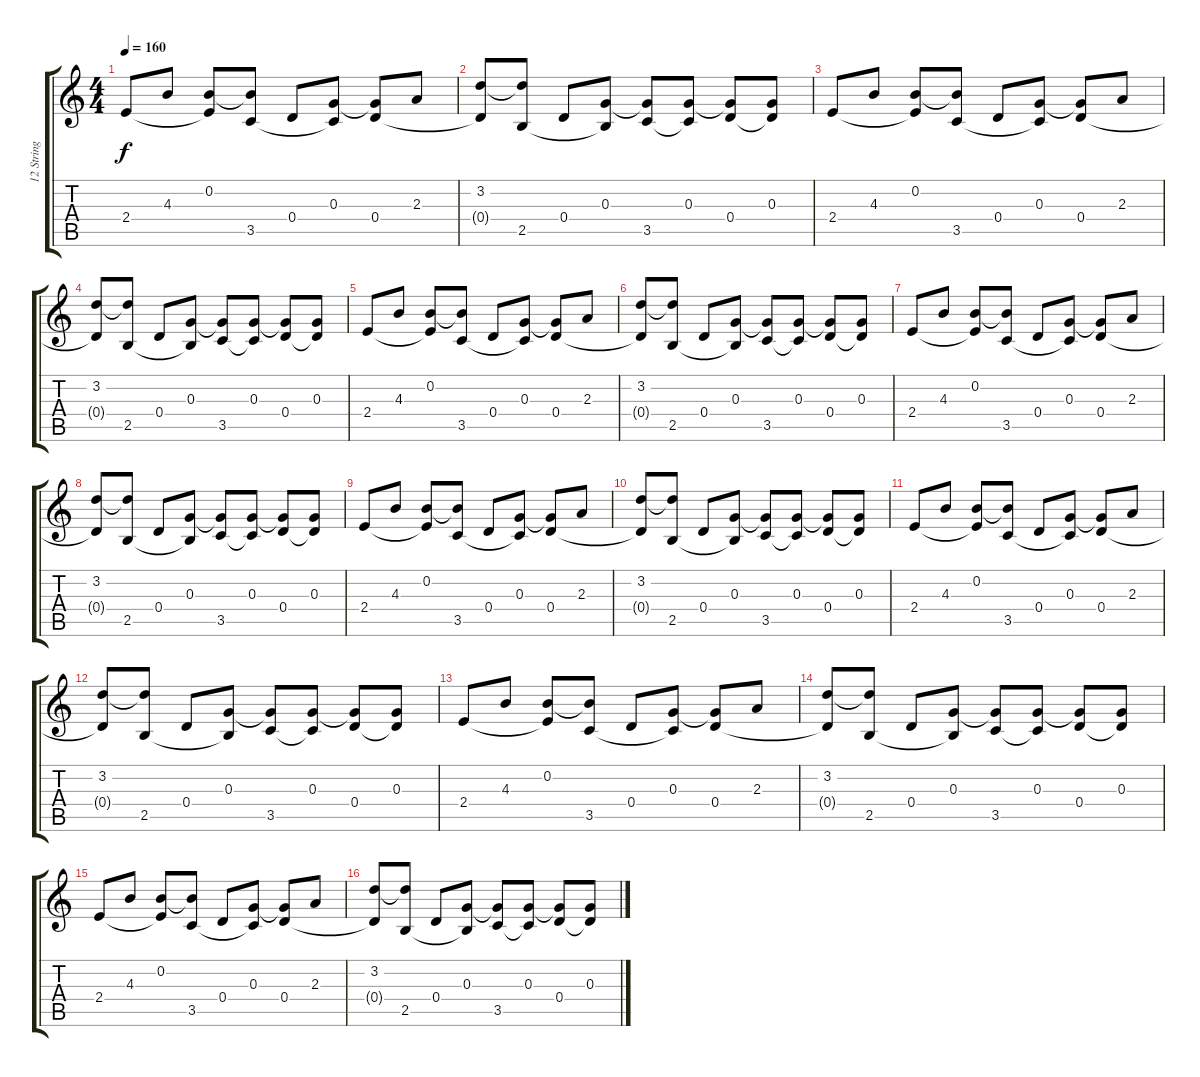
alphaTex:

\track ("12 String Acoustic" "12 String ") {instrument acousticguitarsteel}
\staff {score tabs}
\tuning (E4 B3 G3 D3 A2 E2) {hide}
\ts (4 4)
\tempo 160
\clef g2
\ks c
2.4.8{dy f balance 11} 4.3.8 (0.2 2.4{t}).8 (0.2{t} 3.5).8 0.4.8 (0.3 3.5{t}).8 (0.3{t} 0.4).8 2.3.8 |
(3.2 0.4{t}).8 (3.2{t} 2.5).8 0.4.8 (0.3 2.5{t}).8 (0.3{t} 3.5).8 (0.3 3.5{t}).8 (0.3{t} 0.4).8 (0.3 0.4{t}).8 |
2.4.8 4.3.8 (0.2 2.4{t}).8 (0.2{t} 3.5).8 0.4.8 (0.3 3.5{t}).8 (0.3{t} 0.4).8 2.3.8 |
(3.2 0.4{t}).8 (3.2{t} 2.5).8 0.4.8 (0.3 2.5{t}).8 (0.3{t} 3.5).8 (0.3 3.5{t}).8 (0.3{t} 0.4).8 (0.3 0.4{t}).8 |
2.4.8 4.3.8 (0.2 2.4{t}).8 (0.2{t} 3.5).8 0.4.8 (0.3 3.5{t}).8 (0.3{t} 0.4).8 2.3.8 |
(3.2 0.4{t}).8 (3.2{t} 2.5).8 0.4.8 (0.3 2.5{t}).8 (0.3{t} 3.5).8 (0.3 3.5{t}).8 (0.3{t} 0.4).8 (0.3 0.4{t}).8 |
2.4.8 4.3.8 (0.2 2.4{t}).8 (0.2{t} 3.5).8 0.4.8 (0.3 3.5{t}).8 (0.3{t} 0.4).8 2.3.8 |
(3.2 0.4{t}).8 (3.2{t} 2.5).8 0.4.8 (0.3 2.5{t}).8 (0.3{t} 3.5).8 (0.3 3.5{t}).8 (0.3{t} 0.4).8 (0.3 0.4{t}).8 |
2.4.8 4.3.8 (0.2 2.4{t}).8 (0.2{t} 3.5).8 0.4.8 (0.3 3.5{t}).8 (0.3{t} 0.4).8 2.3.8 |
(3.2 0.4{t}).8 (3.2{t} 2.5).8 0.4.8 (0.3 2.5{t}).8 (0.3{t} 3.5).8 (0.3 3.5{t}).8 (0.3{t} 0.4).8 (0.3 0.4{t}).8 |
2.4.8 4.3.8 (0.2 2.4{t}).8 (0.2{t} 3.5).8 0.4.8 (0.3 3.5{t}).8 (0.3{t} 0.4).8 2.3.8 |
(3.2 0.4{t}).8 (3.2{t} 2.5).8 0.4.8 (0.3 2.5{t}).8 (0.3{t} 3.5).8 (0.3 3.5{t}).8 (0.3{t} 0.4).8 (0.3 0.4{t}).8 |
2.4.8 4.3.8 (0.2 2.4{t}).8 (0.2{t} 3.5).8 0.4.8 (0.3 3.5{t}).8 (0.3{t} 0.4).8 2.3.8 |
(3.2 0.4{t}).8 (3.2{t} 2.5).8 0.4.8 (0.3 2.5{t}).8 (0.3{t} 3.5).8 (0.3 3.5{t}).8 (0.3{t} 0.4).8 (0.3 0.4{t}).8 |
2.4.8 4.3.8 (0.2 2.4{t}).8 (0.2{t} 3.5).8 0.4.8 (0.3 3.5{t}).8 (0.3{t} 0.4).8 2.3.8 |
(3.2 0.4{t}).8 (3.2{t} 2.5).8 0.4.8 (0.3 2.5{t}).8 (0.3{t} 3.5).8 (0.3 3.5{t}).8 (0.3{t} 0.4).8 (0.3 0.4{t}).8
